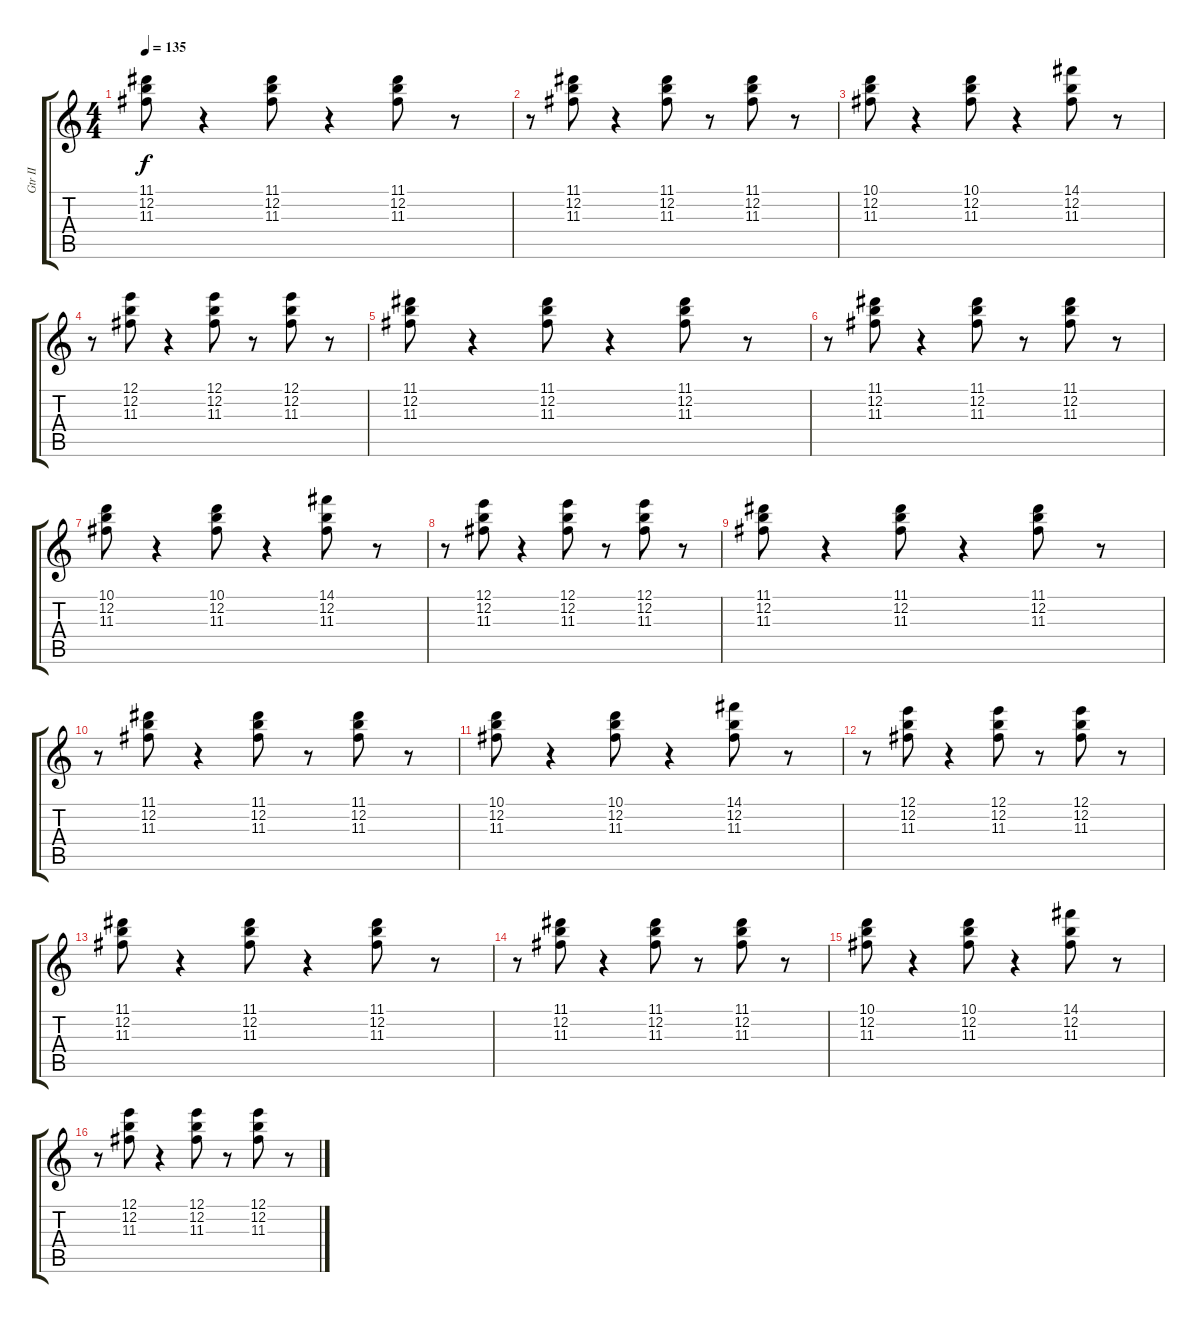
\track ("Gtr II" "Gtr II") {instrument overdrivenguitar}
\staff {score tabs}
\tuning (E4 B3 G3 D3 A2 E2) {hide}
\ts (4 4)
\tempo 135
\clef g2
\ks c
(11.1 12.2 11.3).8{dy f instrument overdrivenguitar} r.4 (11.1 12.2 11.3).8 r.4 (11.1 12.2 11.3).8 r.8 |
r.8 (11.1 12.2 11.3).8 r.4 (11.1 12.2 11.3).8 r.8 (11.1 12.2 11.3).8 r.8 |
(10.1 12.2 11.3).8 r.4 (10.1 12.2 11.3).8 r.4 (14.1 12.2 11.3).8 r.8 |
r.8 (12.1 12.2 11.3).8 r.4 (12.1 12.2 11.3).8 r.8 (12.1 12.2 11.3).8 r.8 |
(11.1 12.2 11.3).8 r.4 (11.1 12.2 11.3).8 r.4 (11.1 12.2 11.3).8 r.8 |
r.8 (11.1 12.2 11.3).8 r.4 (11.1 12.2 11.3).8 r.8 (11.1 12.2 11.3).8 r.8 |
(10.1 12.2 11.3).8 r.4 (10.1 12.2 11.3).8 r.4 (14.1 12.2 11.3).8 r.8 |
r.8 (12.1 12.2 11.3).8 r.4 (12.1 12.2 11.3).8 r.8 (12.1 12.2 11.3).8 r.8 |
(11.1 12.2 11.3).8 r.4 (11.1 12.2 11.3).8 r.4 (11.1 12.2 11.3).8 r.8 |
r.8 (11.1 12.2 11.3).8 r.4 (11.1 12.2 11.3).8 r.8 (11.1 12.2 11.3).8 r.8 |
(10.1 12.2 11.3).8 r.4 (10.1 12.2 11.3).8 r.4 (14.1 12.2 11.3).8 r.8 |
r.8 (12.1 12.2 11.3).8 r.4 (12.1 12.2 11.3).8 r.8 (12.1 12.2 11.3).8 r.8 |
(11.1 12.2 11.3).8 r.4 (11.1 12.2 11.3).8 r.4 (11.1 12.2 11.3).8 r.8 |
r.8 (11.1 12.2 11.3).8 r.4 (11.1 12.2 11.3).8 r.8 (11.1 12.2 11.3).8 r.8 |
(10.1 12.2 11.3).8 r.4 (10.1 12.2 11.3).8 r.4 (14.1 12.2 11.3).8 r.8 |
r.8 (12.1 12.2 11.3).8 r.4 (12.1 12.2 11.3).8 r.8 (12.1 12.2 11.3).8 r.8
